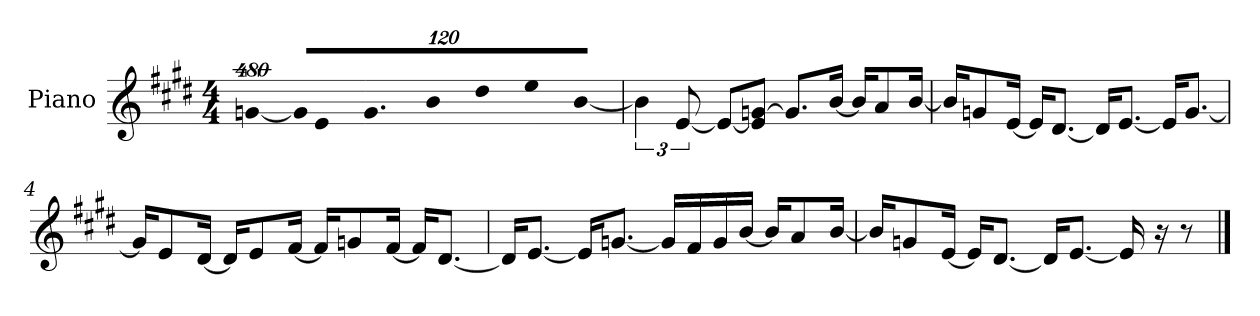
**kern
*part1
*staff1
*I"Piano
*I'P-no
*clefG2
*k[f#c#g#d#]
*M4/4
*MM90
=1
!LO:N:vis=4
[1920%427gn/
!LO:N:vis=16
1920%107g/KL]
!LO:N:vis=8
640%71e/
9.g/
!LO:N:vis=8
640%71b/
!LO:N:vis=8
640%71dd#/
!LO:N:vis=8
640%71ee/
!LO:N:vis=8
[640%71b/J
=2
6b\]
[12e/
8e/L_
8e/] [8gn/J
8.g/L]
[16b/Jk
16b/KL]
8a/
[16b/Jk
=3
16b/KL]
8gn/
[16e/Jk
16e/KL]
[8.d#/J
16d#/KL]
[8.e/J
16e/KL]
[8.g/J
!!LO:LB:g=z
=4
16g/KL]
8e/
[16d#/Jk
16d#/KL]
8e/
[16f#/Jk
16f#/KL]
8gn/
[16f#/Jk
16f#/KL]
[8.d#/J
=5
16d#/KL]
[8.e/J
16e/KL]
[8.gn/J
16g/LL]
16f#/
16g/
[16b/JJ
16b/KL]
8a/
[16b/Jk
=6
16b/KL]
8gn/
[16e/Jk
16e/KL]
[8.d#/J
16d#/KL]
[8.e/J
16e/]
16r
8r
==
*-
